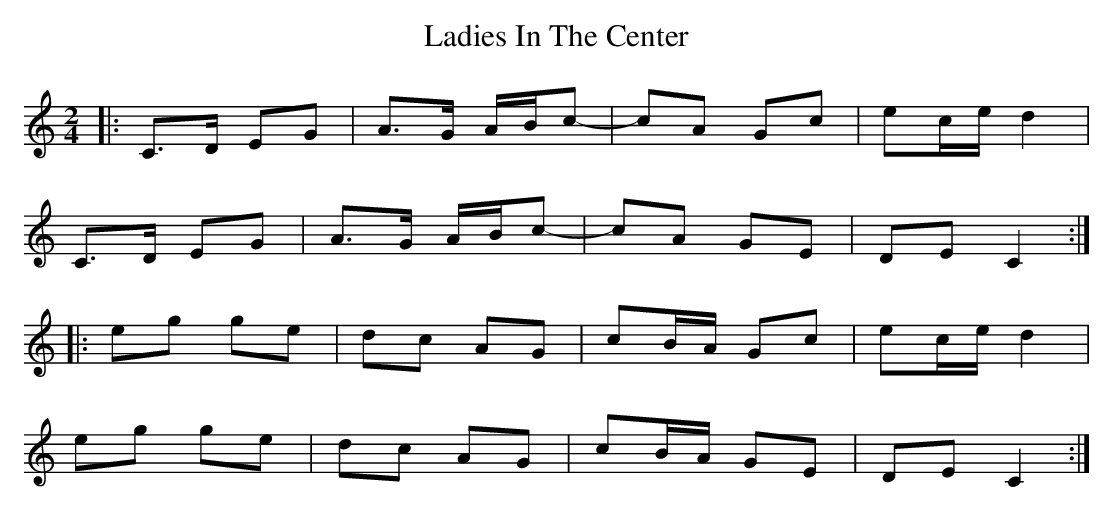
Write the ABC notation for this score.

X:1
T: Ladies In The Center
M: 2/4
L: 1/8
K: Cmaj
|:C>D EG|A>G A/B/c-|cA Gc|ec/e/ d2|
C>D EG|A>G A/B/c-|cA GE|DE C2:|
|:eg ge|dc AG|cB/A/ Gc|ec/e/ d2|
eg ge|dc AG|cB/A/ GE|DE C2:|
